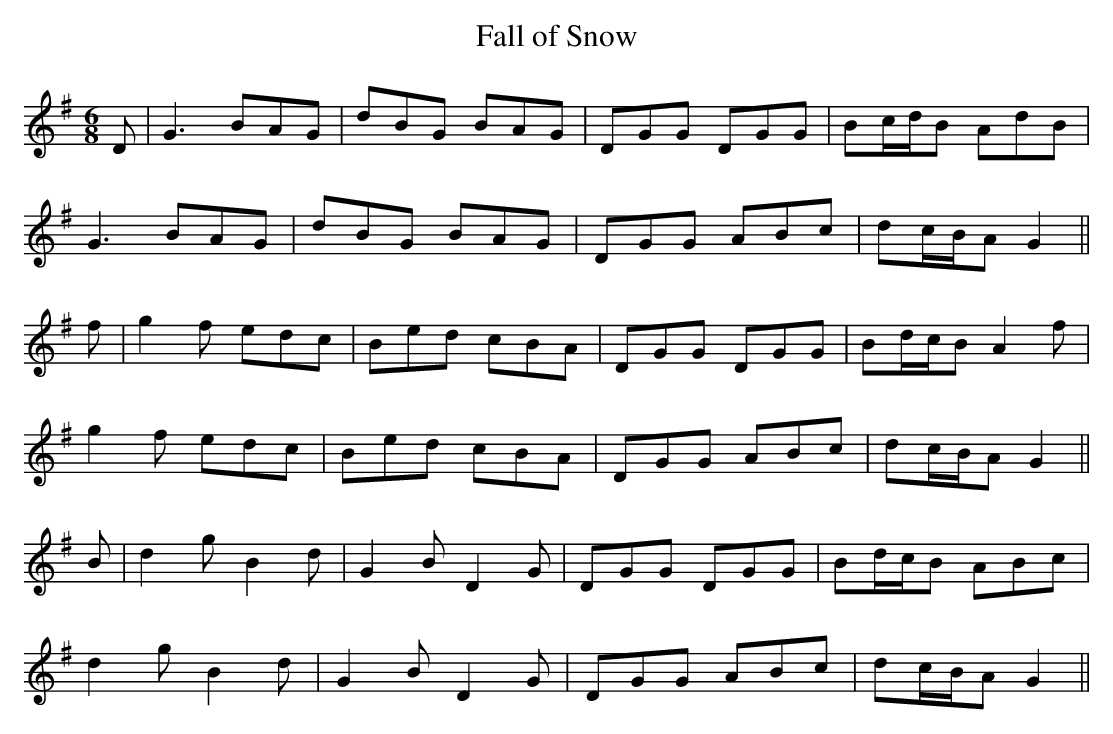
X:1
T: Fall of Snow
L: 1/8
M: 6/8
K: G
D|G3 BAG|dBG BAG|DGG DGG|Bc/d/B AdB|
G3 BAG|dBG BAG|DGG ABc|dc/B/A G2 ||
f|g2f edc|Bed cBA|DGG DGG|Bd/c/B A2f|
g2f edc|Bed cBA|DGG ABc|dc/B/A G2 ||
B|d2g B2d|G2B D2G|DGG DGG|Bd/c/B ABc|
d2g B2d|G2B D2G|DGG ABc|dc/B/A G2 ||
